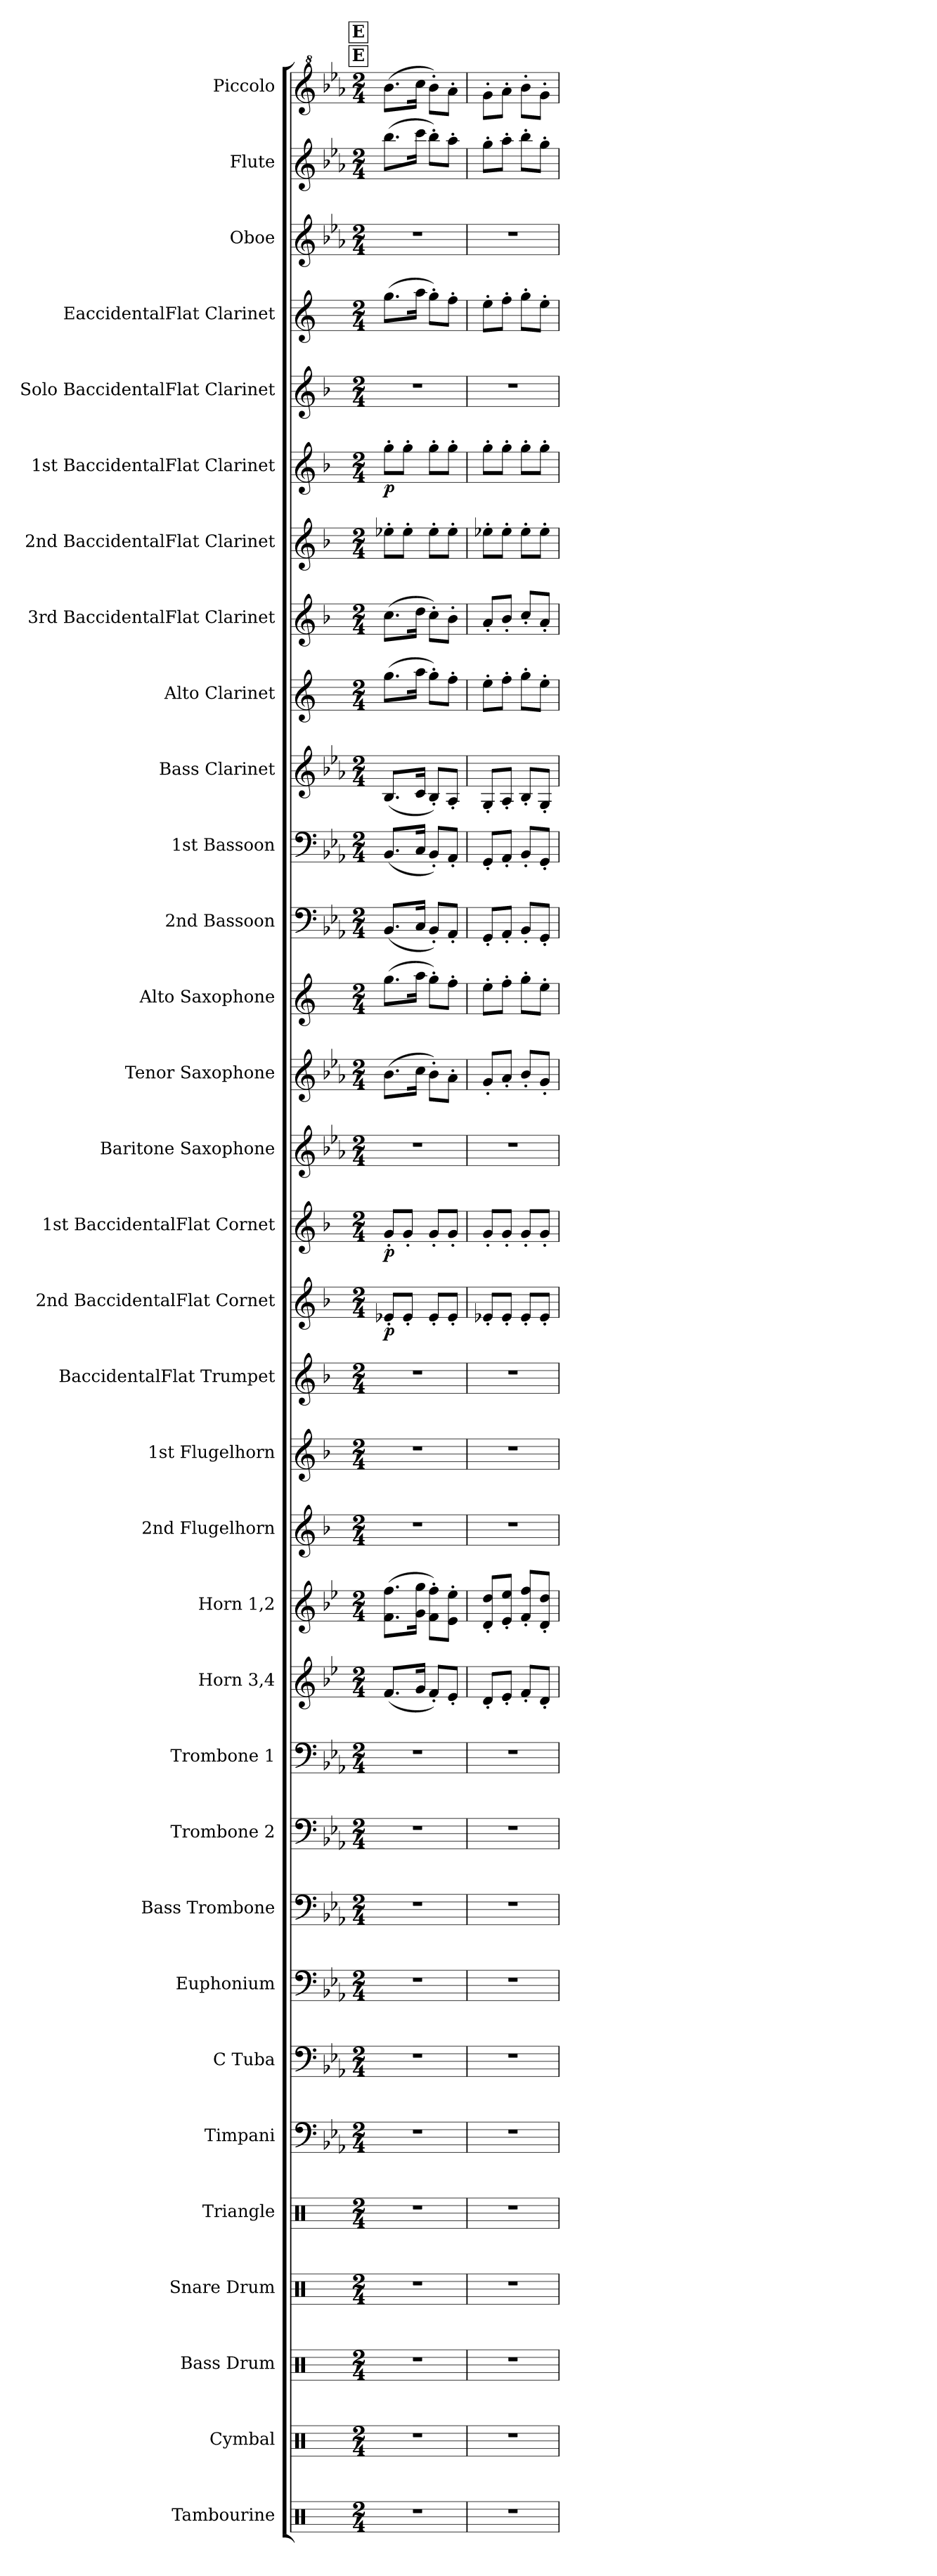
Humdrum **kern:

**kern	**kern	**kern	**kern	**kern	**kern	**kern	**kern	**kern	**kern	**kern	**kern	**kern	**kern	**kern	**kern	**kern	**dynam	**kern	**dynam	**kern	**kern	**kern	**kern	**kern	**kern	**kern	**kern	**kern	**kern	**dynam	**kern	**kern	**kern	**kern	**kern
*part33	*part32	*part31	*part30	*part29	*part28	*part27	*part26	*part25	*part24	*part23	*part22	*part21	*part20	*part19	*part18	*part17	*part17	*part16	*part16	*part15	*part14	*part13	*part12	*part11	*part10	*part9	*part8	*part7	*part6	*part6	*part5	*part4	*part3	*part2	*part1
*staff33	*staff32	*staff31	*staff30	*staff29	*staff28	*staff27	*staff26	*staff25	*staff24	*staff23	*staff22	*staff21	*staff20	*staff19	*staff18	*staff17	*staff17	*staff16	*staff16	*staff15	*staff14	*staff13	*staff12	*staff11	*staff10	*staff9	*staff8	*staff7	*staff6	*staff6	*staff5	*staff4	*staff3	*staff2	*staff1
*I"Tambourine	*I"Cymbal	*I"Bass Drum	*I"Snare Drum	*I"Triangle	*I"Timpani	*I"C Tuba	*I"Euphonium	*I"Bass Trombone	*I"Trombone 2	*I"Trombone 1	*I"Horn 3,4	*I"Horn 1,2	*I"2nd Flugelhorn	*I"1st Flugelhorn	*I"BaccidentalFlat Trumpet	*I"2nd BaccidentalFlat Cornet	*	*I"1st BaccidentalFlat Cornet	*	*I"Baritone Saxophone	*I"Tenor Saxophone	*I"Alto Saxophone	*I"2nd Bassoon	*I"1st Bassoon	*I"Bass Clarinet	*I"Alto Clarinet	*I"3rd BaccidentalFlat Clarinet	*I"2nd BaccidentalFlat Clarinet	*I"1st BaccidentalFlat Clarinet	*	*I"Solo BaccidentalFlat Clarinet	*I"EaccidentalFlat Clarinet	*I"Oboe	*I"Flute	*I"Piccolo
*I'Tamb.	*I'Cym.	*I'B. Dr.	*I'Sn. Dr.	*I'Trgl.	*I'Timp.	*I'C Tu.	*I'Eu.	*I'B. Trb.	*I'Trb. 2	*I'Trb. 1	*I'Hn. 3,4	*I'Hn. 1,2	*I'2nd Flghn.	*I'1st Flghn.	*I'BaccidentalFlat Tpt.	*I'2nd BaccidentalFlat Cnt.	*	*I'1st BaccidentalFlat Cnt.	*	*I'Bar. Sax.	*I'T. Sax.	*I'A. Sax.	*I'2nd Bsn.	*I'1st Bsn.	*I'B. Cl.	*I'A. Cl.	*I'3rd BaccidentalFlat Cl.	*I'2nd BaccidentalFlat Cl.	*I'1st BaccidentalFlat Cl.	*	*I'Solo BaccidentalFlat Cl.	*I'EaccidentalFlat Cl.	*I'Ob.	*I'Fl.	*I'Picc.
*clefX	*clefX	*clefX	*clefX	*clefX	*clefF4	*clefF4	*clefF4	*clefF4	*clefF4	*clefF4	*clefG2	*clefG2	*clefG2	*clefG2	*clefG2	*clefG2	*	*clefG2	*	*clefG2	*clefG2	*clefG2	*clefF4	*clefF4	*clefG2	*clefG2	*clefG2	*clefG2	*clefG2	*	*clefG2	*clefG2	*clefG2	*clefG2	*clefG^2
*	*	*	*	*	*	*	*	*	*	*	*ITrd4c7	*ITrd4c7	*ITrd1c2	*ITrd1c2	*ITrd1c2	*ITrd1c2	*	*ITrd1c2	*	*ITrd12c21	*ITrd8c14	*ITrd5c9	*	*	*ITrd8c14	*ITrd5c9	*ITrd1c2	*ITrd1c2	*ITrd1c2	*	*ITrd1c2	*ITrd-2c-3	*	*	*ITrd-7c-12
*k[]	*k[]	*k[]	*k[]	*k[]	*k[b-e-a-]	*k[b-e-a-]	*k[b-e-a-]	*k[b-e-a-]	*k[b-e-a-]	*k[b-e-a-]	*k[b-e-a-]	*k[b-e-a-]	*k[b-e-a-]	*k[b-e-a-]	*k[b-e-a-]	*k[b-e-a-]	*	*k[b-e-a-]	*	*k[b-e-a-]	*k[b-e-a-]	*k[b-e-a-]	*k[b-e-a-]	*k[b-e-a-]	*k[b-e-a-]	*k[b-e-a-]	*k[b-e-a-]	*k[b-e-a-]	*k[b-e-a-]	*	*k[b-e-a-]	*k[b-e-a-]	*k[b-e-a-]	*k[b-e-a-]	*k[b-e-a-]
*M2/4	*M2/4	*M2/4	*M2/4	*M2/4	*M2/4	*M2/4	*M2/4	*M2/4	*M2/4	*M2/4	*M2/4	*M2/4	*M2/4	*M2/4	*M2/4	*M2/4	*	*M2/4	*	*M2/4	*M2/4	*M2/4	*M2/4	*M2/4	*M2/4	*M2/4	*M2/4	*M2/4	*M2/4	*	*M2/4	*M2/4	*M2/4	*M2/4	*M2/4
!!LO:REH:place=s1:a:B:fs=12.9857:t=E
!!LO:REH:place=s1:a:B:fs=12.9857:t=E
=240	=240	=240	=240	=240	=240	=240	=240	=240	=240	=240	=240	=240	=240	=240	=240	=240	=240	=240	=240	=240	=240	=240	=240	=240	=240	=240	=240	=240	=240	=240	=240	=240	=240	=240	=240
!	!	!	!	!	!	!	!	!	!	!	!	!	!	!	!	!	!LO:DY:b	!	!LO:DY:b	!	!	!	!	!	!	!	!	!	!	!LO:DY:b	!	!	!	!	!
2r	2r	2r	2r	2r	2r	2r	2r	2r	2r	2r	(8.B-/L	(8.B-\ 8.b-\L	2r	2r	2r	8d-X'/L	p	8f'/L	p	2r	(8.B-\L	(8.b-\L	(8.BB-/L	(8.BB-/L	(8.BB-/L	(8.b-\L	(8.b-\L	8dd-X'\L	8ff'\L	p	2r	(8.bb-\L	2r	(8.bb-\L	(8.bbb-\L
.	.	.	.	.	.	.	.	.	.	.	.	.	.	.	.	8d-'/J	.	8f'/J	.	.	.	.	.	.	.	.	.	8dd-'\J	8ff'\J	.	.	.	.	.	.
.	.	.	.	.	.	.	.	.	.	.	16c/Jk	16c\ 16cc\Jk	.	.	.	.	.	.	.	.	16c\Jk	16cc\Jk	16C/Jk	16C/Jk	16C/Jk	16cc\Jk	16cc\Jk	.	.	.	.	16ccc\Jk	.	16ccc\Jk	16cccc\Jk
.	.	.	.	.	.	.	.	.	.	.	8B-'/L)	8B-\' 8b-\'L)	.	.	.	8d-'/L	.	8f'/L	.	.	8B-'\L)	8b-'\L)	8BB-'/L)	8BB-'/L)	8BB-'/L)	8b-'\L)	8b-'\L)	8dd-'\L	8ff'\L	.	.	8bb-'\L)	.	8bb-'\L)	8bbb-'\L)
.	.	.	.	.	.	.	.	.	.	.	8A-'/J	8A-\' 8a-\'J	.	.	.	8d-'/J	.	8f'/J	.	.	8A-'\J	8a-'\J	8AA-'/J	8AA-'/J	8AA-'/J	8a-'\J	8a-'\J	8dd-'\J	8ff'\J	.	.	8aa-'\J	.	8aa-'\J	8aaa-'\J
=241	=241	=241	=241	=241	=241	=241	=241	=241	=241	=241	=241	=241	=241	=241	=241	=241	=241	=241	=241	=241	=241	=241	=241	=241	=241	=241	=241	=241	=241	=241	=241	=241	=241	=241	=241
2r	2r	2r	2r	2r	2r	2r	2r	2r	2r	2r	8G'/L	8G/' 8g/'L	2r	2r	2r	8d-X'/L	.	8f'/L	.	2r	8G'/L	8g'\L	8GG'/L	8GG'/L	8GG'/L	8g'\L	8g'/L	8dd-X'\L	8ff'\L	.	2r	8gg'\L	2r	8gg'\L	8ggg'\L
.	.	.	.	.	.	.	.	.	.	.	8A-'/J	8A-/' 8a-/'J	.	.	.	8d-'/J	.	8f'/J	.	.	8A-'/J	8a-'\J	8AA-'/J	8AA-'/J	8AA-'/J	8a-'\J	8a-'/J	8dd-'\J	8ff'\J	.	.	8aa-'\J	.	8aa-'\J	8aaa-'\J
.	.	.	.	.	.	.	.	.	.	.	8B-'/L	8B-/' 8b-/'L	.	.	.	8d-'/L	.	8f'/L	.	.	8B-'/L	8b-'\L	8BB-'/L	8BB-'/L	8BB-'/L	8b-'\L	8b-'/L	8dd-'\L	8ff'\L	.	.	8bb-'\L	.	8bb-'\L	8bbb-'\L
.	.	.	.	.	.	.	.	.	.	.	8G'/J	8G/' 8g/'J	.	.	.	8d-'/J	.	8f'/J	.	.	8G'/J	8g'\J	8GG'/J	8GG'/J	8GG'/J	8g'\J	8g'/J	8dd-'\J	8ff'\J	.	.	8gg'\J	.	8gg'\J	8ggg'\J
=	=	=	=	=	=	=	=	=	=	=	=	=	=	=	=	=	=	=	=	=	=	=	=	=	=	=	=	=	=	=	=	=	=	=	=
*-	*-	*-	*-	*-	*-	*-	*-	*-	*-	*-	*-	*-	*-	*-	*-	*-	*-	*-	*-	*-	*-	*-	*-	*-	*-	*-	*-	*-	*-	*-	*-	*-	*-	*-	*-
